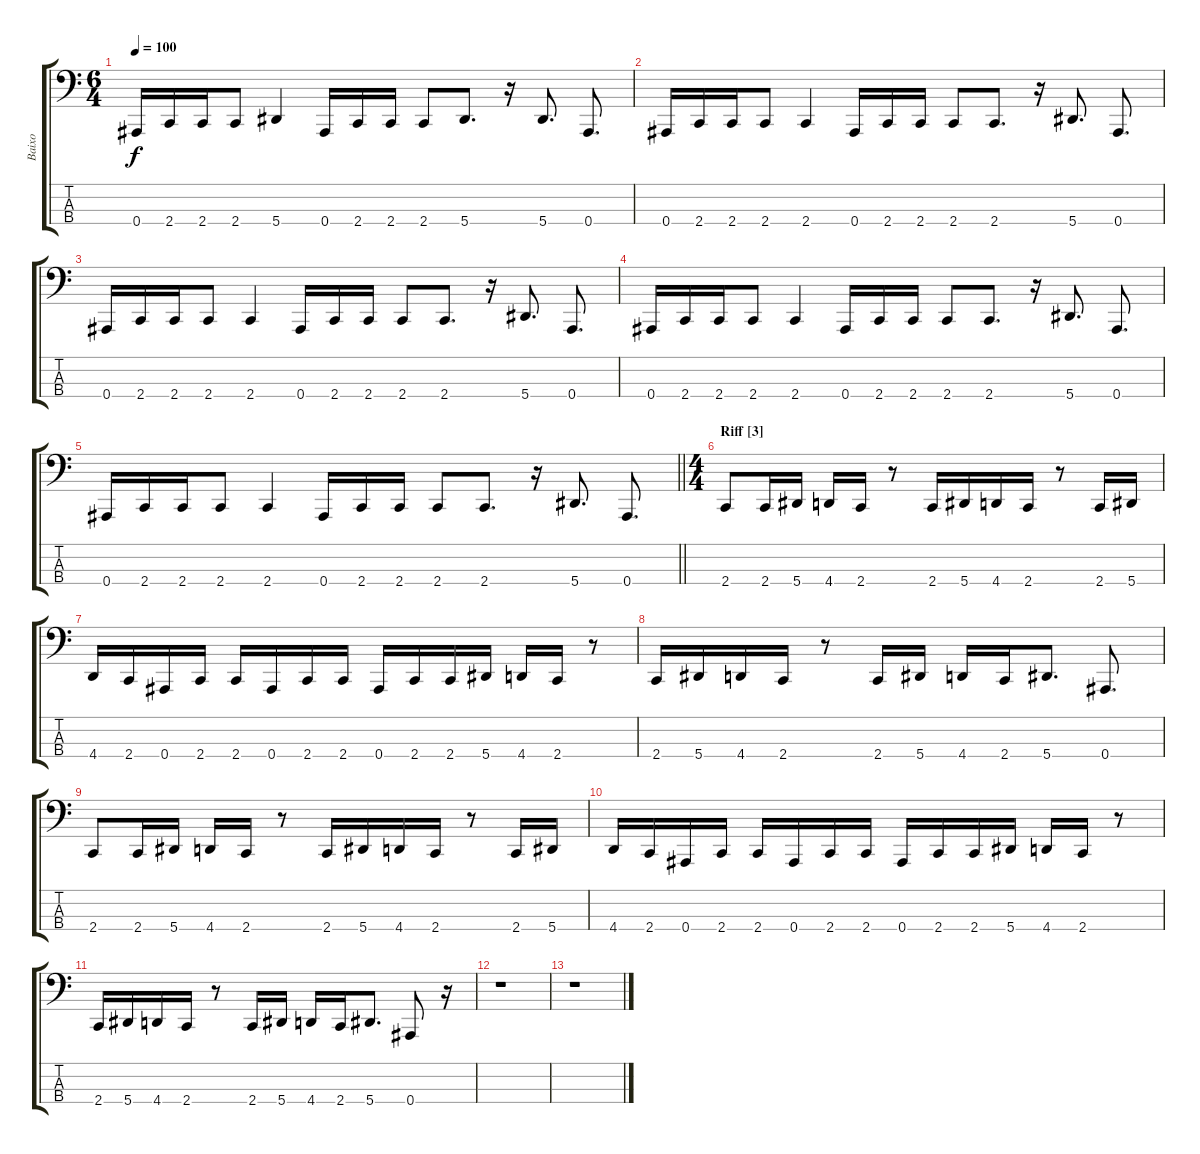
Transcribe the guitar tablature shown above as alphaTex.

\track ("Baixo" "Baixo") {instrument electricbassfinger}
\staff {score tabs}
\tuning (Gb2 Db2 Ab1 Bb0) {hide}
\ts (6 4)
\tempo 100
\clef f4
\ks c
0.4.16{dy f} 2.4.16 2.4.16 2.4.8 5.4.4 0.4.16 2.4.16 2.4.16 2.4.8 5.4.8{d} r.16 5.4.8{d} 0.4.8{d} |
0.4.16 2.4.16 2.4.16 2.4.8 2.4.4 0.4.16 2.4.16 2.4.16 2.4.8 2.4.8{d} r.16 5.4.8{d} 0.4.8{d} |
0.4.16 2.4.16 2.4.16 2.4.8 2.4.4 0.4.16 2.4.16 2.4.16 2.4.8 2.4.8{d} r.16 5.4.8{d} 0.4.8{d} |
0.4.16 2.4.16 2.4.16 2.4.8 2.4.4 0.4.16 2.4.16 2.4.16 2.4.8 2.4.8{d} r.16 5.4.8{d} 0.4.8{d} |
\barLineRight lightlight
0.4.16 2.4.16 2.4.16 2.4.8 2.4.4 0.4.16 2.4.16 2.4.16 2.4.8 2.4.8{d} r.16 5.4.8{d} 0.4.8{d} |
\ts (4 4)
\section ("" "Riff [3]")
2.4.8 2.4.16 5.4.16 4.4.16 2.4.16 r.8 2.4.16 5.4.16 4.4.16 2.4.16 r.8 2.4.16 5.4.16 |
4.4.16 2.4.16 0.4.16 2.4.16 2.4.16 0.4.16 2.4.16 2.4.16 0.4.16 2.4.16 2.4.16 5.4.16 4.4.16 2.4.16 r.8 |
2.4.16 5.4.16 4.4.16 2.4.16 r.8 2.4.16 5.4.16 4.4.16 2.4.16 5.4.8{d} 0.4.8{d} |
2.4.8 2.4.16 5.4.16 4.4.16 2.4.16 r.8 2.4.16 5.4.16 4.4.16 2.4.16 r.8 2.4.16 5.4.16 |
4.4.16 2.4.16 0.4.16 2.4.16 2.4.16 0.4.16 2.4.16 2.4.16 0.4.16 2.4.16 2.4.16 5.4.16 4.4.16 2.4.16 r.8 |
2.4.16 5.4.16 4.4.16 2.4.16 r.8 2.4.16 5.4.16 4.4.16 2.4.16 5.4.8{d} 0.4.8 r.16 |
r.1 |
r.1
